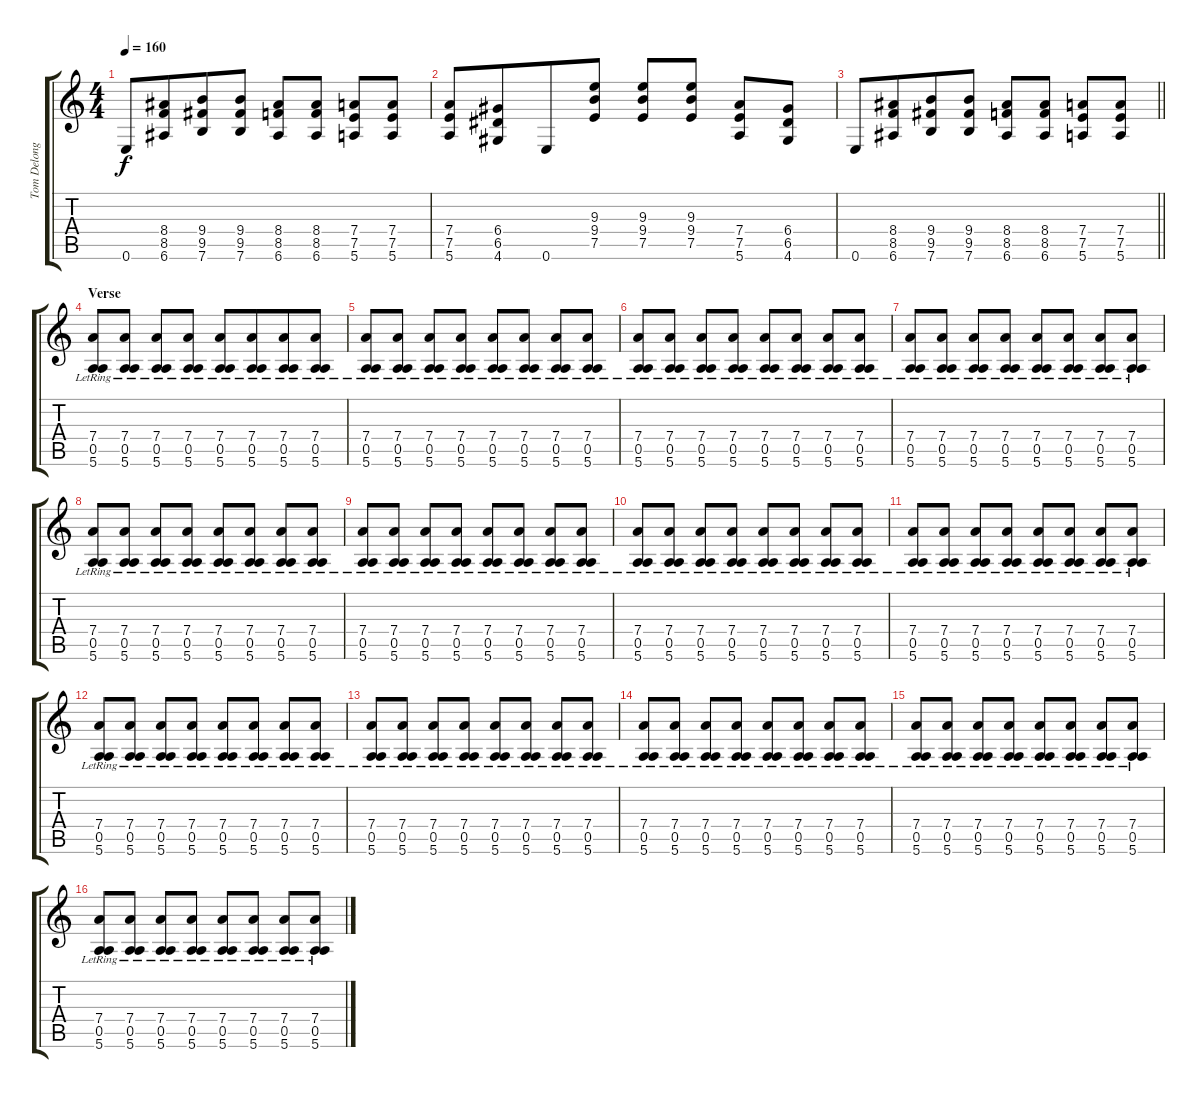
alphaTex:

\track ("Tom Delonge Distorted Guitar Left Ear" "Tom Delong") {instrument overdrivenguitar}
\staff {score tabs}
\tuning (E4 B3 G3 D3 A2 E2) {hide}
\ts (4 4)
\tempo 160
\clef g2
\ks c
0.6.8{dy f beam merge} (8.4 8.5 6.6).8{beam merge} (9.4 9.5 7.6).8{beam merge} (9.4 9.5 7.6).8 (8.4 8.5 6.6).8 (8.4 8.5 6.6).8 (7.4 7.5 5.6).8{beam merge} (7.4 7.5 5.6).8 |
(7.4 7.5 5.6).8 (6.4 6.5 4.6).8{beam merge} 0.6.8 (9.3 9.4 7.5).8 (9.3 9.4 7.5).8{beam merge} (9.3 9.4 7.5).8 (7.4 7.5 5.6).8{beam merge} (6.4 6.5 4.6).8 |
\barLineRight lightlight
0.6.8{beam merge} (8.4 8.5 6.6).8{beam merge} (9.4 9.5 7.6).8{beam merge} (9.4 9.5 7.6).8 (8.4 8.5 6.6).8 (8.4 8.5 6.6).8 (7.4 7.5 5.6).8{beam merge} (7.4 7.5 5.6).8 |
\section ("" "Verse")
(7.4{lr} 0.5{lr} 5.6{lr}).8 (7.4{lr} 0.5{lr} 5.6{lr}).8 (7.4{lr} 0.5{lr} 5.6{lr}).8{beam merge} (7.4{lr} 0.5{lr} 5.6{lr}).8 (7.4{lr} 0.5{lr} 5.6{lr}).8 (7.4{lr} 0.5{lr} 5.6{lr}).8{beam merge} (7.4{lr} 0.5{lr} 5.6{lr}).8 (7.4{lr} 0.5{lr} 5.6{lr}).8 |
(7.4{lr} 0.5{lr} 5.6{lr}).8 (7.4{lr} 0.5{lr} 5.6{lr}).8 (7.4{lr} 0.5{lr} 5.6{lr}).8{beam merge} (7.4{lr} 0.5{lr} 5.6{lr}).8 (7.4{lr} 0.5{lr} 5.6{lr}).8 (7.4{lr} 0.5{lr} 5.6{lr}).8 (7.4{lr} 0.5{lr} 5.6{lr}).8 (7.4{lr} 0.5{lr} 5.6{lr}).8 |
(7.4{lr} 0.5{lr} 5.6{lr}).8 (7.4{lr} 0.5{lr} 5.6{lr}).8 (7.4{lr} 0.5{lr} 5.6{lr}).8{beam merge} (7.4{lr} 0.5{lr} 5.6{lr}).8 (7.4{lr} 0.5{lr} 5.6{lr}).8 (7.4{lr} 0.5{lr} 5.6{lr}).8 (7.4{lr} 0.5{lr} 5.6{lr}).8 (7.4{lr} 0.5{lr} 5.6{lr}).8 |
(7.4{lr} 0.5{lr} 5.6{lr}).8 (7.4{lr} 0.5{lr} 5.6{lr}).8 (7.4{lr} 0.5{lr} 5.6{lr}).8{beam merge} (7.4{lr} 0.5{lr} 5.6{lr}).8 (7.4{lr} 0.5{lr} 5.6{lr}).8 (7.4{lr} 0.5{lr} 5.6{lr}).8 (7.4{lr} 0.5{lr} 5.6{lr}).8 (7.4{lr} 0.5{lr} 5.6{lr}).8 |
(7.4{lr} 0.5{lr} 5.6{lr}).8 (7.4{lr} 0.5{lr} 5.6{lr}).8 (7.4{lr} 0.5{lr} 5.6{lr}).8{beam merge} (7.4{lr} 0.5{lr} 5.6{lr}).8 (7.4{lr} 0.5{lr} 5.6{lr}).8 (7.4{lr} 0.5{lr} 5.6{lr}).8 (7.4{lr} 0.5{lr} 5.6{lr}).8 (7.4{lr} 0.5{lr} 5.6{lr}).8 |
(7.4{lr} 0.5{lr} 5.6{lr}).8 (7.4{lr} 0.5{lr} 5.6{lr}).8 (7.4{lr} 0.5{lr} 5.6{lr}).8{beam merge} (7.4{lr} 0.5{lr} 5.6{lr}).8 (7.4{lr} 0.5{lr} 5.6{lr}).8 (7.4{lr} 0.5{lr} 5.6{lr}).8 (7.4{lr} 0.5{lr} 5.6{lr}).8 (7.4{lr} 0.5{lr} 5.6{lr}).8 |
(7.4{lr} 0.5{lr} 5.6{lr}).8 (7.4{lr} 0.5{lr} 5.6{lr}).8 (7.4{lr} 0.5{lr} 5.6{lr}).8{beam merge} (7.4{lr} 0.5{lr} 5.6{lr}).8 (7.4{lr} 0.5{lr} 5.6{lr}).8 (7.4{lr} 0.5{lr} 5.6{lr}).8 (7.4{lr} 0.5{lr} 5.6{lr}).8 (7.4{lr} 0.5{lr} 5.6{lr}).8 |
(7.4{lr} 0.5{lr} 5.6{lr}).8 (7.4{lr} 0.5{lr} 5.6{lr}).8 (7.4{lr} 0.5{lr} 5.6{lr}).8{beam merge} (7.4{lr} 0.5{lr} 5.6{lr}).8 (7.4{lr} 0.5{lr} 5.6{lr}).8 (7.4{lr} 0.5{lr} 5.6{lr}).8 (7.4{lr} 0.5{lr} 5.6{lr}).8 (7.4{lr} 0.5{lr} 5.6{lr}).8 |
(7.4{lr} 0.5{lr} 5.6{lr}).8 (7.4{lr} 0.5{lr} 5.6{lr}).8 (7.4{lr} 0.5{lr} 5.6{lr}).8{beam merge} (7.4{lr} 0.5{lr} 5.6{lr}).8 (7.4{lr} 0.5{lr} 5.6{lr}).8 (7.4{lr} 0.5{lr} 5.6{lr}).8 (7.4{lr} 0.5{lr} 5.6{lr}).8 (7.4{lr} 0.5{lr} 5.6{lr}).8 |
(7.4{lr} 0.5{lr} 5.6{lr}).8 (7.4{lr} 0.5{lr} 5.6{lr}).8 (7.4{lr} 0.5{lr} 5.6{lr}).8{beam merge} (7.4{lr} 0.5{lr} 5.6{lr}).8 (7.4{lr} 0.5{lr} 5.6{lr}).8 (7.4{lr} 0.5{lr} 5.6{lr}).8 (7.4{lr} 0.5{lr} 5.6{lr}).8 (7.4{lr} 0.5{lr} 5.6{lr}).8 |
(7.4{lr} 0.5{lr} 5.6{lr}).8 (7.4{lr} 0.5{lr} 5.6{lr}).8 (7.4{lr} 0.5{lr} 5.6{lr}).8{beam merge} (7.4{lr} 0.5{lr} 5.6{lr}).8 (7.4{lr} 0.5{lr} 5.6{lr}).8 (7.4{lr} 0.5{lr} 5.6{lr}).8 (7.4{lr} 0.5{lr} 5.6{lr}).8 (7.4{lr} 0.5{lr} 5.6{lr}).8 |
(7.4{lr} 0.5{lr} 5.6{lr}).8 (7.4{lr} 0.5{lr} 5.6{lr}).8 (7.4{lr} 0.5{lr} 5.6{lr}).8{beam merge} (7.4{lr} 0.5{lr} 5.6{lr}).8 (7.4{lr} 0.5{lr} 5.6{lr}).8 (7.4{lr} 0.5{lr} 5.6{lr}).8 (7.4{lr} 0.5{lr} 5.6{lr}).8 (7.4{lr} 0.5{lr} 5.6{lr}).8 |
(7.4{lr} 0.5{lr} 5.6{lr}).8 (7.4{lr} 0.5{lr} 5.6{lr}).8 (7.4{lr} 0.5{lr} 5.6{lr}).8{beam merge} (7.4{lr} 0.5{lr} 5.6{lr}).8 (7.4{lr} 0.5{lr} 5.6{lr}).8 (7.4{lr} 0.5{lr} 5.6{lr}).8 (7.4{lr} 0.5{lr} 5.6{lr}).8 (7.4{lr} 0.5{lr} 5.6{lr}).8
